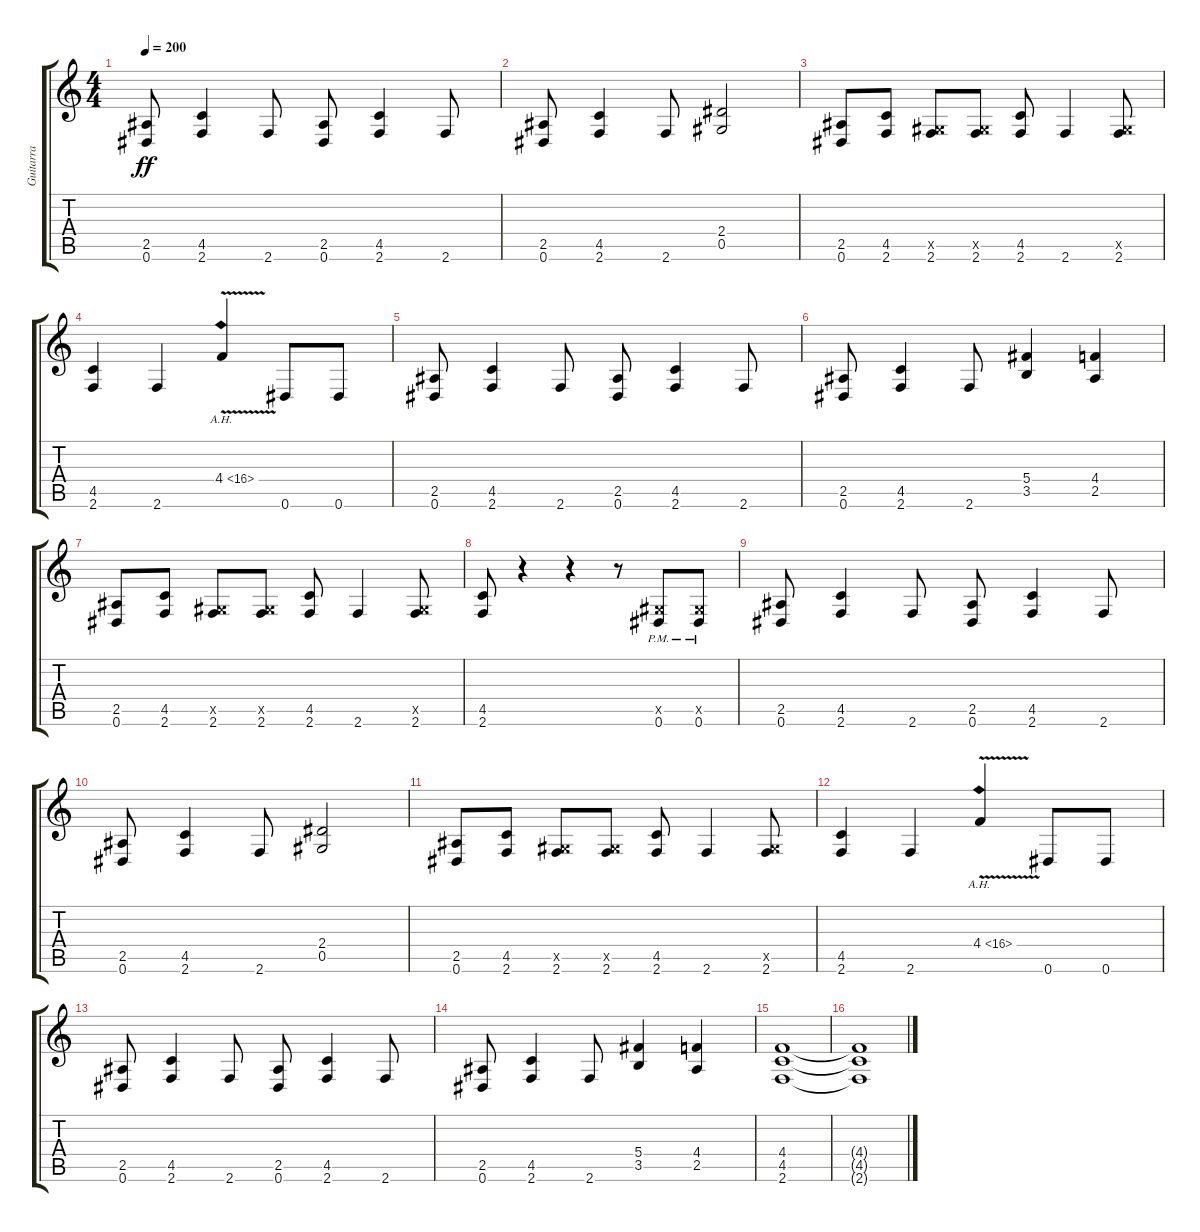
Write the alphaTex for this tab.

\track ("Guitarra" "Guitarra") {instrument distortionguitar}
\staff {score tabs}
\tuning (Eb4 Bb3 Gb3 Db3 Ab2 Eb2) {hide}
\ts (4 4)
\tempo 200
\clef g2
\ks c
(2.5 0.6).8{dy ff} (4.5 2.6).4 2.6.8 (2.5 0.6).8 (4.5 2.6).4 2.6.8 |
(2.5 0.6).8 (4.5 2.6).4 2.6.8 (2.4 0.5).2 |
(2.5 0.6).8 (4.5 2.6).8 (0.5{x} 2.6).8 (0.5{x} 2.6).8 (4.5 2.6).8 2.6.4 (0.5{x} 2.6).8 |
(4.5 2.6).4 2.6.4 4.4{ah 12 v}.4 0.6.8 0.6.8 |
(2.5 0.6).8 (4.5 2.6).4 2.6.8 (2.5 0.6).8 (4.5 2.6).4 2.6.8 |
(2.5 0.6).8 (4.5 2.6).4 2.6.8 (5.4 3.5).4 (4.4 2.5).4 |
(2.5 0.6).8 (4.5 2.6).8 (0.5{x} 2.6).8 (0.5{x} 2.6).8 (4.5 2.6).8 2.6.4 (0.5{x} 2.6).8 |
(4.5 2.6).8 r.4 r.4 r.8 (0.5{x} 0.6{pm}).8 (0.5{x} 0.6{pm}).8 |
(2.5 0.6).8 (4.5 2.6).4 2.6.8 (2.5 0.6).8 (4.5 2.6).4 2.6.8 |
(2.5 0.6).8 (4.5 2.6).4 2.6.8 (2.4 0.5).2 |
(2.5 0.6).8 (4.5 2.6).8 (0.5{x} 2.6).8 (0.5{x} 2.6).8 (4.5 2.6).8 2.6.4 (0.5{x} 2.6).8 |
(4.5 2.6).4 2.6.4 4.4{ah 12 v}.4 0.6.8 0.6.8 |
(2.5 0.6).8 (4.5 2.6).4 2.6.8 (2.5 0.6).8 (4.5 2.6).4 2.6.8 |
(2.5 0.6).8 (4.5 2.6).4 2.6.8 (5.4 3.5).4 (4.4 2.5).4 |
(4.4 4.5 2.6).1 |
(4.4{t} 4.5{t} 2.6{t}).1
